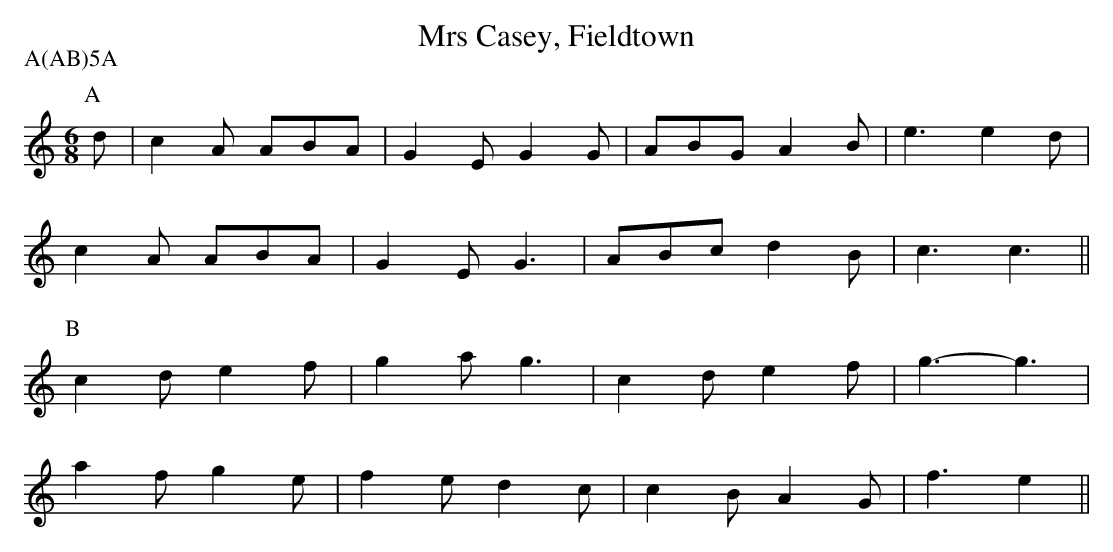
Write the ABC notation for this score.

X:1
T:Mrs Casey, Fieldtown
M:6/8
L:1/8
P:A(AB)5A
K:C
P:A
d|c2A ABA|G2E G2G|ABG A2B|e3 e2d|
c2A ABA|G2E G3 |ABc d2B|c3 c3 ||
P:B
c2d e2f|g2a g3 |c2d e2f|g3-g3 |
a2f g2e|f2e d2c|c2B A2G|f3 e2 ||
